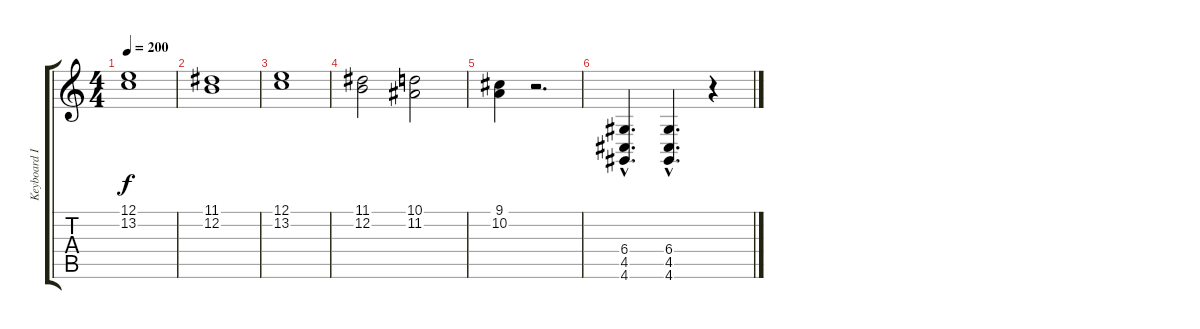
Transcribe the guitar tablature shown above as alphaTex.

\track ("Keyboard I" "Keyboard I") {instrument fx8scifi}
\staff {score tabs}
\tuning (E4 B3 G3 D3 A2 E2) {hide}
\ts (4 4)
\tempo 200
\clef g2
\ks c
(12.1 13.2).1{dy f instrument choiraahs} |
(11.1 12.2).1 |
(12.1 13.2).1{instrument choiraahs} |
(11.1 12.2).2 (10.1 11.2).2 |
(9.1 10.2).4 r.2{d} |
(6.4{hac} 4.5{hac} 4.6{hac}).4{d instrument gunshot} (6.4{hac} 4.5{hac} 4.6{hac}).4{d} r.4
